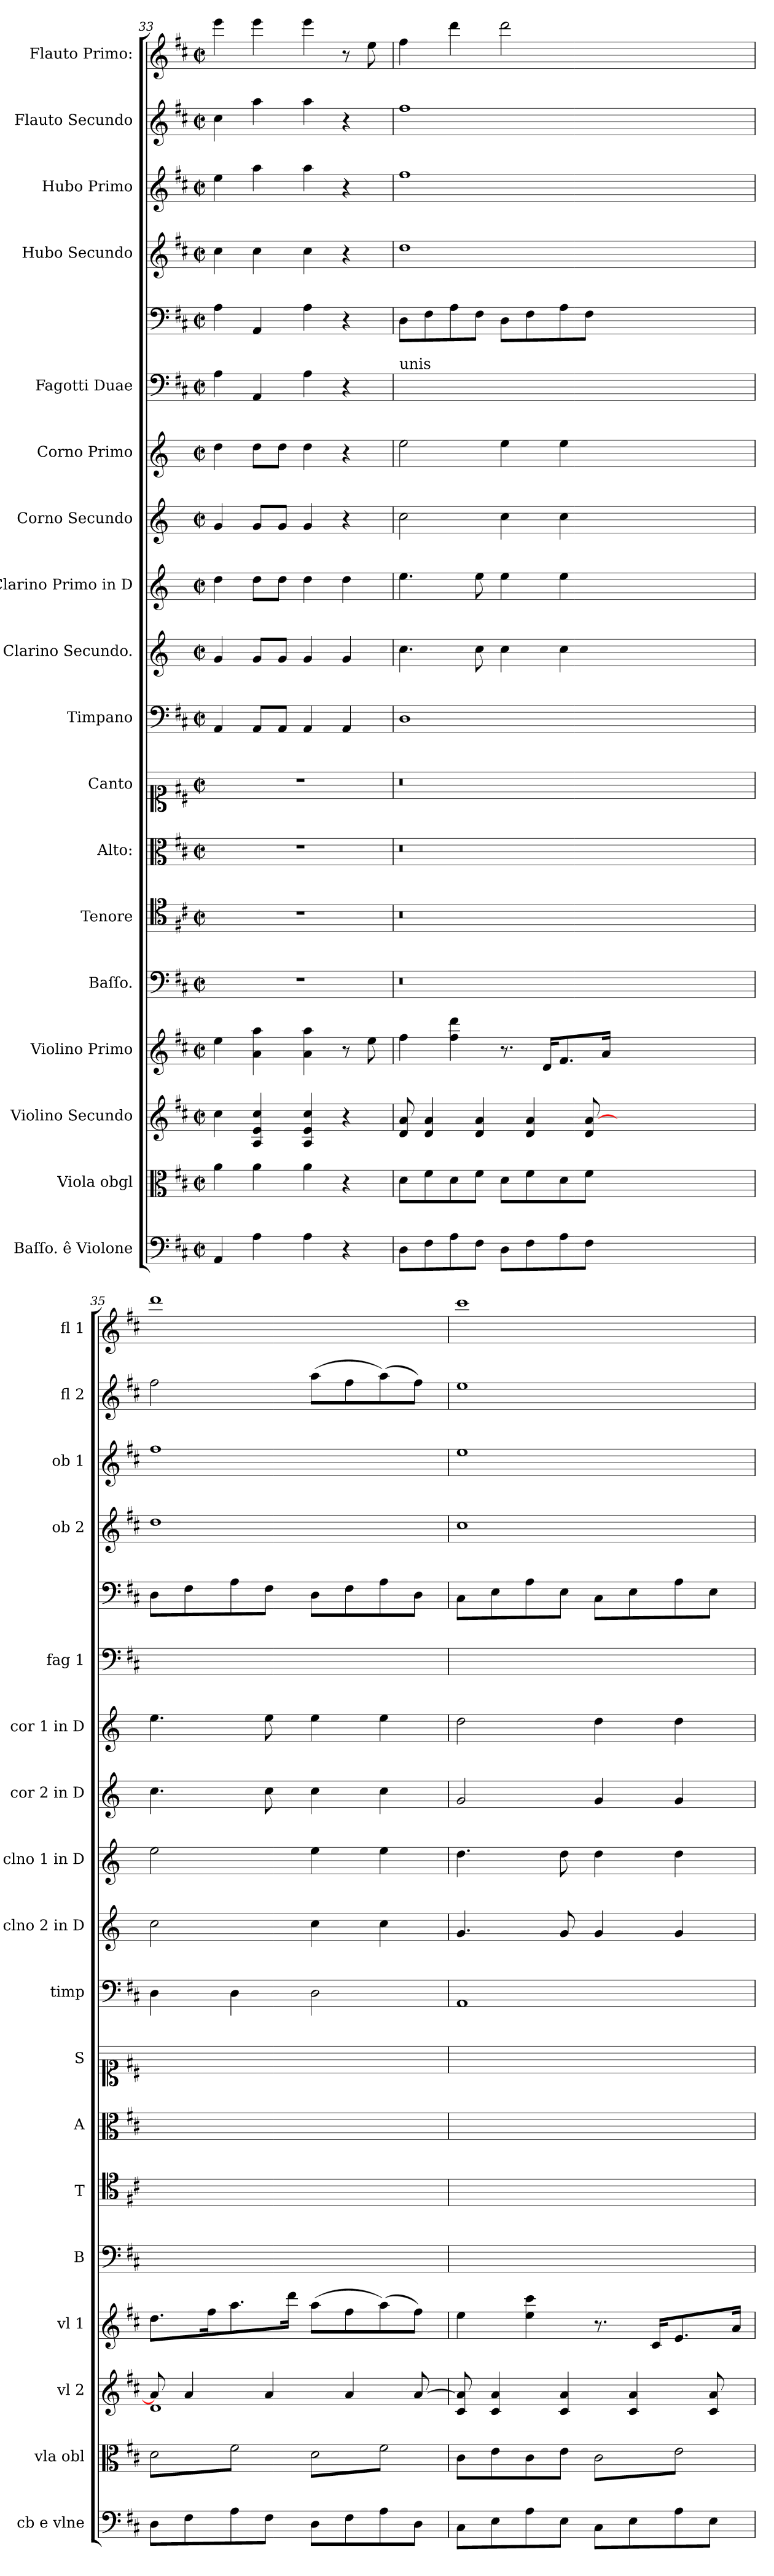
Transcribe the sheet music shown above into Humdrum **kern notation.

**kern	**kern	**kern	**kern	**kern	**kern	**kern	**kern	**kern	**kern	**kern	**kern	**kern	**kern	**kern	**kern	**kern	**kern	**kern
*part18	*part17	*part16	*part15	*part14	*part13	*part12	*part11	*part10	*part9	*part8	*part7	*part6	*part5	*part5	*part4	*part3	*part2	*part1
*staff19	*staff18	*staff17	*staff16	*staff15	*staff14	*staff13	*staff12	*staff11	*staff10	*staff9	*staff8	*staff7	*staff6	*staff5	*staff4	*staff3	*staff2	*staff1
*I"Baſſo. ê Violone	*I"Viola obgl	*I"Violino Secundo	*I"Violino Primo	*I"Baſſo.	*I"Tenore	*I"Alto:	*I"Canto	*I"Timpano	*I"Clarino Secundo.	*I"Clarino Primo in D	*I"Corno Secundo	*I"Corno Primo	*I"Fagotti Duae	*	*I"Hubo Secundo	*I"Hubo Primo	*I"Flauto Secundo	*I"Flauto Primo:
*I'cb e vlne	*I'vla obl	*I'vl 2	*I'vl 1	*I'B	*I'T	*I'A	*I'S	*I'timp	*I'clno 2 in D	*I'clno 1 in D	*I'cor 2 in D	*I'cor 1 in D	*I'fag 1	*	*I'ob 2	*I'ob 1	*I'fl 2	*I'fl 1
*clefF4	*clefC3	*clefG2	*clefG2	*clefF4	*clefC4	*clefC3	*clefC1	*clefF4	*clefG2	*clefG2	*clefG2	*clefG2	*clefF4	*clefF4	*clefG2	*clefG2	*clefG2	*clefG2
*	*	*	*	*	*	*	*	*	*ITrd-1c-2	*ITrd-1c-2	*ITrd6c10	*ITrd6c10	*	*	*	*	*	*
*k[f#c#]	*k[f#c#]	*k[f#c#]	*k[f#c#]	*k[f#c#]	*k[f#c#]	*k[f#c#]	*k[f#c#]	*k[f#c#]	*k[f#c#]	*k[f#c#]	*k[f#c#]	*k[f#c#]	*k[f#c#]	*k[f#c#]	*k[f#c#]	*k[f#c#]	*k[f#c#]	*k[f#c#]
*D:	*D:	*D:	*D:	*D:	*D:	*D:	*D:	*D:	*D:	*D:	*D:	*D:	*D:	*D:	*D:	*D:	*D:	*D:
*M2/2	*M2/2	*M2/2	*M2/2	*M2/2	*M2/2	*M2/2	*M2/2	*M2/2	*M2/2	*M2/2	*M2/2	*M2/2	*M2/2	*M2/2	*M2/2	*M2/2	*M2/2	*M2/2
*met(c|)	*met(c|)	*met(c|)	*met(c|)	*met(c|)	*met(c|)	*met(c|)	*met(c|)	*met(c|)	*met(c|)	*met(c|)	*met(c|)	*met(c|)	*met(c|)	*met(c|)	*met(c|)	*met(c|)	*met(c|)	*met(c|)
=33	=33	=33	=33	=33	=33	=33	=33	=33	=33	=33	=33	=33	=33	=33	=33	=33	=33	=33
4AA/	4a\	4cc#\	4ee\	1r	1r	1r	1r	4AA/	4a/	4ee\	4A/	4e\	4A\	4A\	4cc#\	4ee\	4cc#\	4eee\
4A\	4a\	4A/ 4e/ 4cc#/	4a\ 4aa\	.	.	.	.	8AA/L	8a/L	8ee\L	8A/L	8e\L	4AA/	4AA/	4cc#\	4aa\	4aa\	4eee\
.	.	.	.	.	.	.	.	8AA/J	8a/J	8ee\J	8A/J	8e\J	.	.	.	.	.	.
4A\	4a\	4A/ 4e/ 4cc#/	4a\ 4aa\	.	.	.	.	4AA/	4a/	4ee\	4A/	4e\	4A\	4A\	4cc#\	4aa\	4aa\	4eee\
4r	4r	4r	8r	.	.	.	.	4AA/	4a/	4ee\	4r	4r	4r	4r	4r	4r	4r	8r
.	.	.	8ee\	.	.	.	.	.	.	.	.	.	.	.	.	.	.	8ee\
=34	=34	=34	=34	=34	=34	=34	=34	=34	=34	=34	=34	=34	=34	=34	=34	=34	=34	=34
!	!	!	!	!	!	!	!	!	!	!	!	!	!LO:TX:a:t=unis	!	!	!	!	!
8D\L	8d\L	8d/ 8a/	4ff#\	0.r	0.r	0.r	0.r	1D	4.dd\	4.ff#\	2d\	2f#\	8D\Lyy	8D\L	1dd	1ff#	1ff#	4ff#\
8F#\	8f#\	4d/ 4a/	.	.	.	.	.	.	.	.	.	.	8F#\yy	8F#\	.	.	.	.
8A\	8d\	.	4ff#\ 4ddd\	.	.	.	.	.	.	.	.	.	8A\yy	8A\	.	.	.	4ddd\
8F#\J	8f#\J	4d/ 4a/	.	.	.	.	.	.	8dd\	8ff#\	.	.	8F#\Jyy	8F#\J	.	.	.	.
8D\L	8d\L	.	8.r	.	.	.	.	.	4dd\	4ff#\	4d\	4f#\	8D\Lyy	8D\L	.	.	.	2ddd\
8F#\	8f#\	4d/ 4a/	.	.	.	.	.	.	.	.	.	.	8F#\yy	8F#\	.	.	.	.
.	.	.	16d/KL	.	.	.	.	.	.	.	.	.	.	.	.	.	.	.
8A\	8d\	.	8.f#/	.	.	.	.	.	4dd\	4ff#\	4d\	4f#\	8A\yy	8A\	.	.	.	.
8F#\J	8f#\J	8d/ [8a/	.	.	.	.	.	.	.	.	.	.	8F#\Jyy	8F#\J	.	.	.	.
.	.	.	16a/Jk	.	.	.	.	.	.	.	.	.	.	.	.	.	.	.
0ryy	0ryy	0ryy	0ryy	.	.	.	.	0ryy	0ryy	0ryy	0ryy	0ryy	0ryy	0ryy	0ryy	0ryy	0ryy	0ryy
=35	=35	=35	=35	=35	=35	=35	=35	=35	=35	=35	=35	=35	=35	=35	=35	=35	=35	=35
*	*	*^	*	*	*	*	*	*	*	*	*	*	*	*	*	*	*	*
*	*tremolo	*	*	*	*	*	*	*	*	*	*	*	*	*	*	*	*	*	*
8D\L	8d\L	8a/]	1d	8.dd\L	1ryy	1ryy	1ryy	1ryy	4D\	2dd\	2ff#\	4.d\	4.f#\	8D\Lyy	8D\L	1dd	1ff#	2ff#\	1ddd
8F#\	8f#\	4a/	.	.	.	.	.	.	.	.	.	.	.	8F#\yy	8F#\	.	.	.	.
.	.	.	.	16ff#\K	.	.	.	.	.	.	.	.	.	.	.	.	.	.	.
8A\	8d\	.	.	8.aa\	.	.	.	.	4D\	.	.	.	.	8A\yy	8A\	.	.	.	.
8F#\J	8f#\J	4a/	.	.	.	.	.	.	.	.	.	8d\	8f#\	8F#\Jyy	8F#\J	.	.	.	.
.	.	.	.	16ddd\Jk	.	.	.	.	.	.	.	.	.	.	.	.	.	.	.
8D\L	8d\L	.	.	(8aa\L	.	.	.	.	2D\	4dd\	4ff#\	4d\	4f#\	8D\Lyy	8D\L	.	.	(8aa\L	.
8F#\	8f#\	4a/	.	8ff#\	.	.	.	.	.	.	.	.	.	8F#\yy	8F#\	.	.	8ff#\	.
8A\	8d\	.	.	(8aa\)	.	.	.	.	.	4dd\	4ff#\	4d\	4f#\	8A\yy	8A\	.	.	(8aa\)	.
8D\J	8f#\J	[8a/	.	8ff#\J)	.	.	.	.	.	.	.	.	.	8D\Jyy	8D\J	.	.	8ff#\J)	.
*	*Xtremolo	*	*	*	*	*	*	*	*	*	*	*	*	*	*	*	*	*	*
*	*	*v	*v	*	*	*	*	*	*	*	*	*	*	*	*	*	*	*	*
=36	=36	=36	=36	=36	=36	=36	=36	=36	=36	=36	=36	=36	=36	=36	=36	=36	=36	=36
8C#\L	8c#\L	8c#/ 8a]/	4ee\	1ryy	1ryy	1ryy	1ryy	1AA	4.a/	4.ee\	2A/	2e\	8C#\Lyy	8C#\L	1cc#	1ee	1ee	1ccc#
8E\	8e\	4c#/ 4a/	.	.	.	.	.	.	.	.	.	.	8E\yy	8E\	.	.	.	.
8A\	8c#\	.	4ee\ 4ccc#\	.	.	.	.	.	.	.	.	.	8A\yy	8A\	.	.	.	.
8E\J	8e\J	4c#/ 4a/	.	.	.	.	.	.	8a/	8ee\	.	.	8E\Jyy	8E\J	.	.	.	.
*	*tremolo	*	*	*	*	*	*	*	*	*	*	*	*	*	*	*	*	*
8C#\L	8c#\L	.	8.r	.	.	.	.	.	4a/	4ee\	4A/	4e\	8C#\Lyy	8C#\L	.	.	.	.
8E\	8e\	4c#/ 4a/	.	.	.	.	.	.	.	.	.	.	8E\yy	8E\	.	.	.	.
.	.	.	16c#/KL	.	.	.	.	.	.	.	.	.	.	.	.	.	.	.
8A\	8c#\	.	8.e/	.	.	.	.	.	4a/	4ee\	4A/	4e\	8A\yy	8A\	.	.	.	.
8E\J	8e\J	8c#/ 8a/	.	.	.	.	.	.	.	.	.	.	8E\Jyy	8E\J	.	.	.	.
*	*Xtremolo	*	*	*	*	*	*	*	*	*	*	*	*	*	*	*	*	*
.	.	.	16a/Jk	.	.	.	.	.	.	.	.	.	.	.	.	.	.	.
.	.	.	.	.	.	.	.	.	.	.	.	.	.	.	.	.	.	.
.	.	.	.	.	.	.	.	.	.	.	.	.	.	.	.	.	.	.
=	=	=	=	=	=	=	=	=	=	=	=	=	=	=	=	=	=	=
*-	*-	*-	*-	*-	*-	*-	*-	*-	*-	*-	*-	*-	*-	*-	*-	*-	*-	*-
